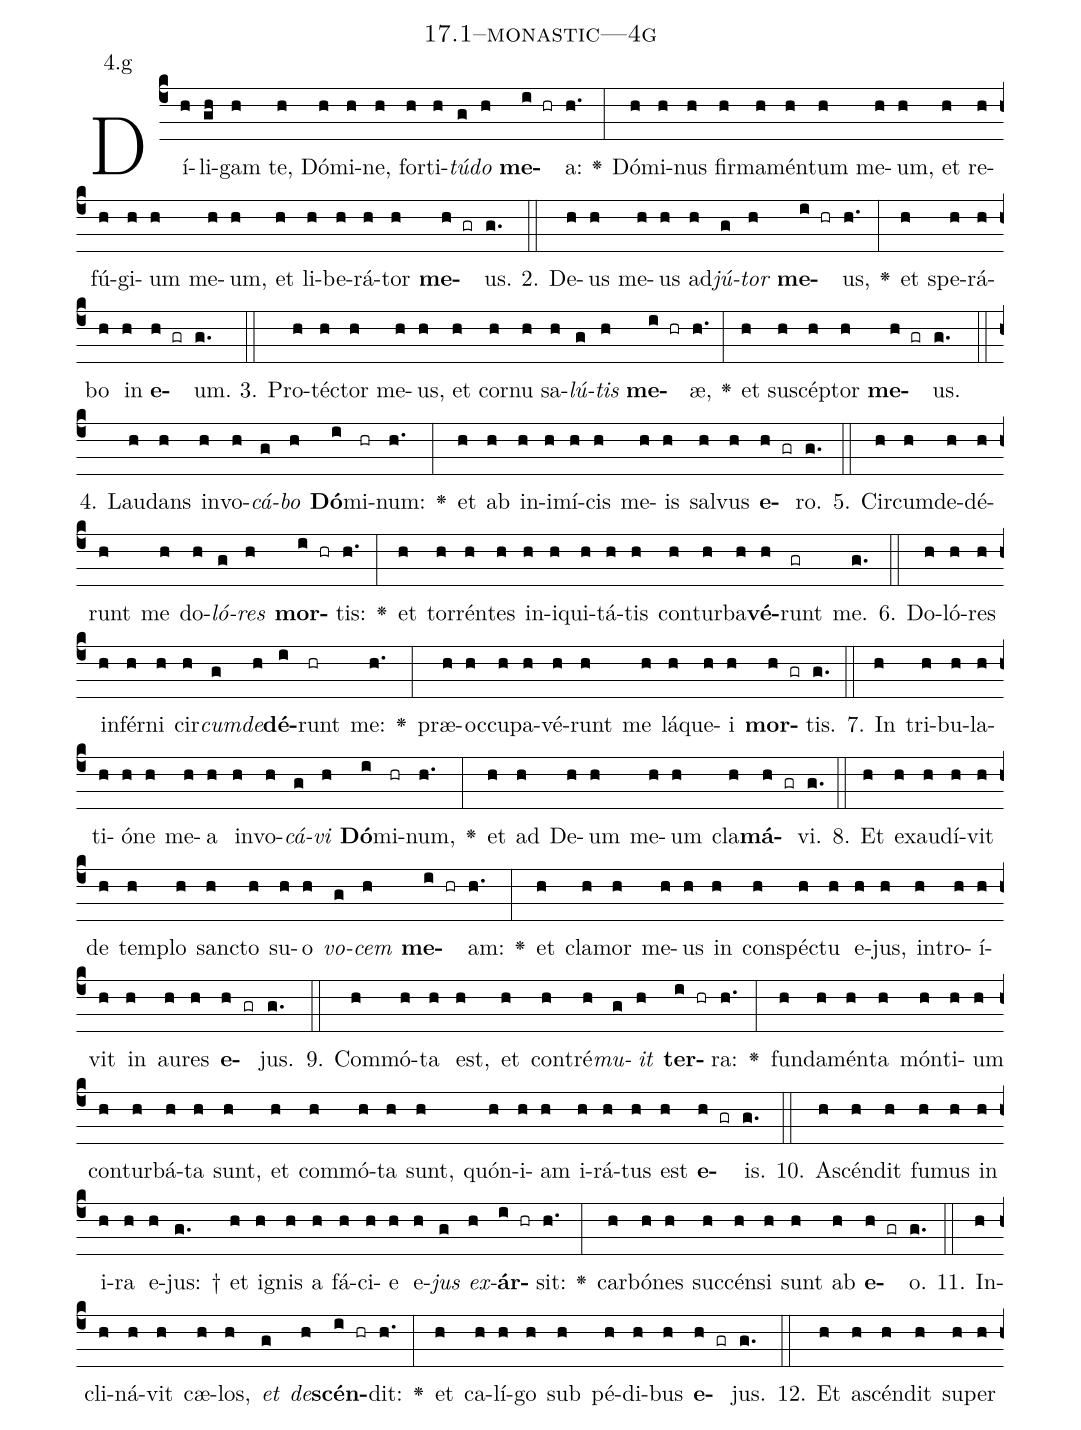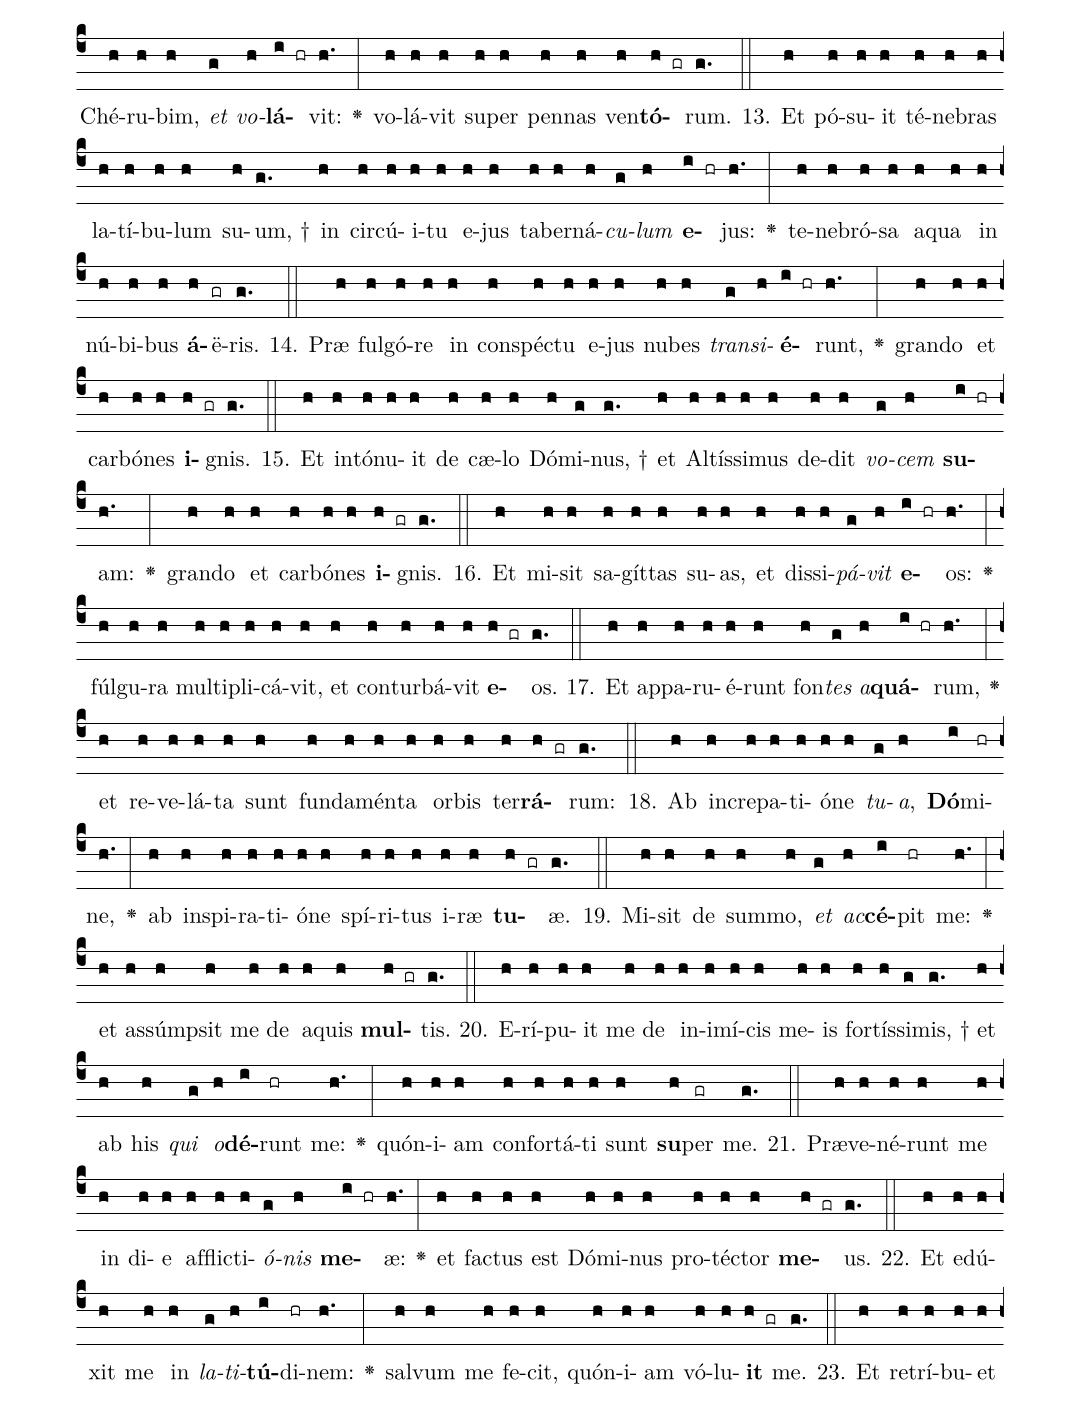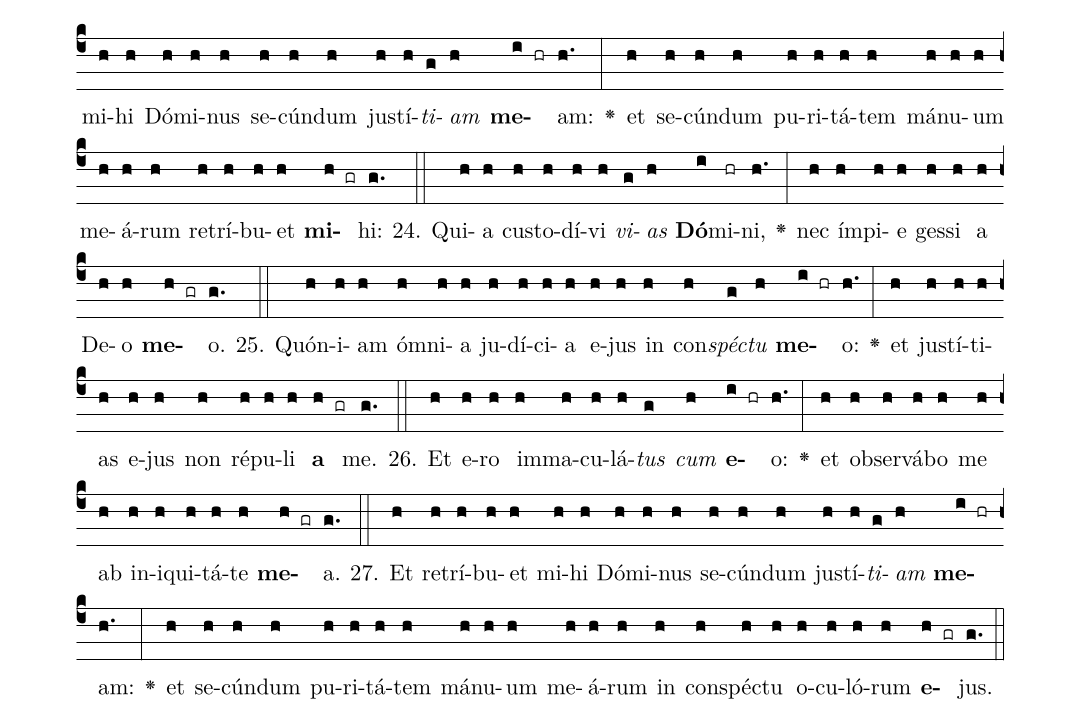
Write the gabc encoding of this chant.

name: 17.1--monastic---4g;
annotation: 4.g;
%%
(c4)Dí(h)li(gh)gam(h) te,(h) Dó(h)mi(h)ne,(h) for(h)ti(h)<i>tú</i>(g)<i>do</i>(h) <b>me</b>(i hr)a:(h.) <v>\greheightstar</v>(:) Dó(h)mi(h)nus(h) fir(h)ma(h)mén(h)tum(h) me(h)um,(h) et(h) re(h)fú(h)gi(h)um(h) me(h)um,(h) et(h) li(h)be(h)rá(h)tor(h) <b>me</b>(h gr)us.(g.) (::)
2. De(h)us(h) me(h)us(h) ad(h)<i>jú</i>(g)<i>tor</i>(h) <b>me</b>(i hr)us,(h.) <v>\greheightstar</v>(:) et(h) spe(h)rá(h)bo(h) in(h) <b>e</b>(h gr)um.(g.) (::)
3. Pro(h)téc(h)tor(h) me(h)us,(h) et(h) cor(h)nu(h) sa(h)<i>lú</i>(g)<i>tis</i>(h) <b>me</b>(i hr)æ,(h.) <v>\greheightstar</v>(:) et(h) su(h)scép(h)tor(h) <b>me</b>(h gr)us.(g.) (::)
4. Lau(h)dans(h) in(h)vo(h)<i>cá</i>(g)<i>bo</i>(h) <b>Dó</b>(i)mi(hr)num:(h.) <v>\greheightstar</v>(:) et(h) ab(h) in(h)i(h)mí(h)cis(h) me(h)is(h) sal(h)vus(h) <b>e</b>(h gr)ro.(g.) (::)
5. Cir(h)cum(h)de(h)dé(h)runt(h) me(h) do(h)<i>ló</i>(g)<i>res</i>(h) <b>mor</b>(i hr)tis:(h.) <v>\greheightstar</v>(:) et(h) tor(h)rén(h)tes(h) in(h)i(h)qui(h)tá(h)tis(h) con(h)tur(h)ba(h)<b>vé</b>(h)runt(gr) me.(g.) (::)
6. Do(h)ló(h)res(h) in(h)fér(h)ni(h) cir(h)<i>cum</i>(g)<i>de</i>(h)<b>dé</b>(i)runt(hr) me:(h.) <v>\greheightstar</v>(:) præ(h)oc(h)cu(h)pa(h)vé(h)runt(h) me(h) lá(h)que(h)i(h) <b>mor</b>(h gr)tis.(g.) (::)
7. In(h) tri(h)bu(h)la(h)ti(h)ó(h)ne(h) me(h)a(h) in(h)vo(h)<i>cá</i>(g)<i>vi</i>(h) <b>Dó</b>(i)mi(hr)num,(h.) <v>\greheightstar</v>(:) et(h) ad(h) De(h)um(h) me(h)um(h) cla(h)<b>má</b>(h gr)vi.(g.) (::)
8. Et(h) ex(h)au(h)dí(h)vit(h) de(h) tem(h)plo(h) sanc(h)to(h) su(h)o(h) <i>vo</i>(g)<i>cem</i>(h) <b>me</b>(i hr)am:(h.) <v>\greheightstar</v>(:) et(h) cla(h)mor(h) me(h)us(h) in(h) con(h)spéc(h)tu(h) e(h)jus,(h) in(h)tro(h)í(h)vit(h) in(h) au(h)res(h) <b>e</b>(h gr)jus.(g.) (::)
9. Com(h)mó(h)ta(h) est,(h) et(h) con(h)tré(h)<i>mu</i>(g)<i>it</i>(h) <b>ter</b>(i hr)ra:(h.) <v>\greheightstar</v>(:) fun(h)da(h)mén(h)ta(h) món(h)ti(h)um(h) con(h)tur(h)bá(h)ta(h) sunt,(h) et(h) com(h)mó(h)ta(h) sunt,(h) quón(h)i(h)am(h) i(h)rá(h)tus(h) est(h) <b>e</b>(h gr)is.(g.) (::)
10. A(h)scén(h)dit(h) fu(h)mus(h) in(h) i(h)ra(h) e(h)jus: †(g.) et(h) i(h)gnis(h) a(h) fá(h)ci(h)e(h) e(h)<i>jus</i>(g) <i>ex</i>(h)<b>ár</b>(i hr)sit:(h.) <v>\greheightstar</v>(:) car(h)bó(h)nes(h) suc(h)cén(h)si(h) sunt(h) ab(h) <b>e</b>(h gr)o.(g.) (::)
11. In(h)cli(h)ná(h)vit(h) cæ(h)los,(h) <i>et</i>(g) <i>de</i>(h)<b>scén</b>(i hr)dit:(h.) <v>\greheightstar</v>(:) et(h) ca(h)lí(h)go(h) sub(h) pé(h)di(h)bus(h) <b>e</b>(h gr)jus.(g.) (::)
12. Et(h) a(h)scén(h)dit(h) su(h)per(h) Ché(h)ru(h)bim,(h) <i>et</i>(g) <i>vo</i>(h)<b>lá</b>(i hr)vit:(h.) <v>\greheightstar</v>(:) vo(h)lá(h)vit(h) su(h)per(h) pen(h)nas(h) ven(h)<b>tó</b>(h gr)rum.(g.) (::)
13. Et(h) pó(h)su(h)it(h) té(h)ne(h)bras(h) la(h)tí(h)bu(h)lum(h) su(h)um, †(g.) in(h) cir(h)cú(h)i(h)tu(h) e(h)jus(h) ta(h)ber(h)ná(h)<i>cu</i>(g)<i>lum</i>(h) <b>e</b>(i hr)jus:(h.) <v>\greheightstar</v>(:) te(h)ne(h)bró(h)sa(h) a(h)qua(h) in(h) nú(h)bi(h)bus(h) <b>á</b>(h)ë(gr)ris.(g.) (::)
14. Præ(h) ful(h)gó(h)re(h) in(h) con(h)spéc(h)tu(h) e(h)jus(h) nu(h)bes(h) <i>trans</i>(g)<i>i</i>(h)<b>é</b>(i hr)runt,(h.) <v>\greheightstar</v>(:) gran(h)do(h) et(h) car(h)bó(h)nes(h) <b>i</b>(h gr)gnis.(g.) (::)
15. Et(h) in(h)tó(h)nu(h)it(h) de(h) cæ(h)lo(h) Dó(h)mi(g)nus, †(g.) et(h) Al(h)tís(h)si(h)mus(h) de(h)dit(h) <i>vo</i>(g)<i>cem</i>(h) <b>su</b>(i hr)am:(h.) <v>\greheightstar</v>(:) gran(h)do(h) et(h) car(h)bó(h)nes(h) <b>i</b>(h gr)gnis.(g.) (::)
16. Et(h) mi(h)sit(h) sa(h)gít(h)tas(h) su(h)as,(h) et(h) dis(h)si(h)<i>pá</i>(g)<i>vit</i>(h) <b>e</b>(i hr)os:(h.) <v>\greheightstar</v>(:) fúl(h)gu(h)ra(h) mul(h)ti(h)pli(h)cá(h)vit,(h) et(h) con(h)tur(h)bá(h)vit(h) <b>e</b>(h gr)os.(g.) (::)
17. Et(h) ap(h)pa(h)ru(h)é(h)runt(h) fon(h)<i>tes</i>(g) <i>a</i>(h)<b>quá</b>(i hr)rum,(h.) <v>\greheightstar</v>(:) et(h) re(h)ve(h)lá(h)ta(h) sunt(h) fun(h)da(h)mén(h)ta(h) or(h)bis(h) ter(h)<b>rá</b>(h gr)rum:(g.) (::)
18. Ab(h) in(h)cre(h)pa(h)ti(h)ó(h)ne(h) <i>tu</i>(g)<i>a</i>,(h) <b>Dó</b>(i)mi(hr)ne,(h.) <v>\greheightstar</v>(:) ab(h) in(h)spi(h)ra(h)ti(h)ó(h)ne(h) spí(h)ri(h)tus(h) i(h)ræ(h) <b>tu</b>(h gr)æ.(g.) (::)
19. Mi(h)sit(h) de(h) sum(h)mo,(h) <i>et</i>(g) <i>ac</i>(h)<b>cé</b>(i)pit(hr) me:(h.) <v>\greheightstar</v>(:) et(h) as(h)súmp(h)sit(h) me(h) de(h) a(h)quis(h) <b>mul</b>(h gr)tis.(g.) (::)
20. E(h)rí(h)pu(h)it(h) me(h) de(h) in(h)i(h)mí(h)cis(h) me(h)is(h) for(h)tís(h)si(g)mis, †(g.) et(h) ab(h) his(h) <i>qui</i>(g) <i>o</i>(h)<b>dé</b>(i)runt(hr) me:(h.) <v>\greheightstar</v>(:) quón(h)i(h)am(h) con(h)for(h)tá(h)ti(h) sunt(h) <b>su</b>(h)per(gr) me.(g.) (::)
21. Præ(h)ve(h)né(h)runt(h) me(h) in(h) di(h)e(h) af(h)flic(h)ti(h)<i>ó</i>(g)<i>nis</i>(h) <b>me</b>(i hr)æ:(h.) <v>\greheightstar</v>(:) et(h) fac(h)tus(h) est(h) Dó(h)mi(h)nus(h) pro(h)téc(h)tor(h) <b>me</b>(h gr)us.(g.) (::)
22. Et(h) e(h)dú(h)xit(h) me(h) in(h) <i>la</i>(g)<i>ti</i>(h)<b>tú</b>(i)di(hr)nem:(h.) <v>\greheightstar</v>(:) sal(h)vum(h) me(h) fe(h)cit,(h) quón(h)i(h)am(h) vó(h)lu(h)<b>it</b>(h gr) me.(g.) (::)
23. Et(h) re(h)trí(h)bu(h)et(h) mi(h)hi(h) Dó(h)mi(h)nus(h) se(h)cún(h)dum(h) jus(h)tí(h)<i>ti</i>(g)<i>am</i>(h) <b>me</b>(i hr)am:(h.) <v>\greheightstar</v>(:) et(h) se(h)cún(h)dum(h) pu(h)ri(h)tá(h)tem(h) má(h)nu(h)um(h) me(h)á(h)rum(h) re(h)trí(h)bu(h)et(h) <b>mi</b>(h gr)hi:(g.) (::)
24. Qui(h)a(h) cus(h)to(h)dí(h)vi(h) <i>vi</i>(g)<i>as</i>(h) <b>Dó</b>(i)mi(hr)ni,(h.) <v>\greheightstar</v>(:) nec(h) ím(h)pi(h)e(h) ges(h)si(h) a(h) De(h)o(h) <b>me</b>(h gr)o.(g.) (::)
25. Quón(h)i(h)am(h) óm(h)ni(h)a(h) ju(h)dí(h)ci(h)a(h) e(h)jus(h) in(h) con(h)<i>spéc</i>(g)<i>tu</i>(h) <b>me</b>(i hr)o:(h.) <v>\greheightstar</v>(:) et(h) jus(h)tí(h)ti(h)as(h) e(h)jus(h) non(h) ré(h)pu(h)li(h) <b>a</b>(h gr) me.(g.) (::)
26. Et(h) e(h)ro(h) im(h)ma(h)cu(h)lá(h)<i>tus</i>(g) <i>cum</i>(h) <b>e</b>(i hr)o:(h.) <v>\greheightstar</v>(:) et(h) ob(h)ser(h)vá(h)bo(h) me(h) ab(h) in(h)i(h)qui(h)tá(h)te(h) <b>me</b>(h gr)a.(g.) (::)
27. Et(h) re(h)trí(h)bu(h)et(h) mi(h)hi(h) Dó(h)mi(h)nus(h) se(h)cún(h)dum(h) jus(h)tí(h)<i>ti</i>(g)<i>am</i>(h) <b>me</b>(i hr)am:(h.) <v>\greheightstar</v>(:) et(h) se(h)cún(h)dum(h) pu(h)ri(h)tá(h)tem(h) má(h)nu(h)um(h) me(h)á(h)rum(h) in(h) con(h)spéc(h)tu(h) o(h)cu(h)ló(h)rum(h) <b>e</b>(h gr)jus.(g.) (::)
